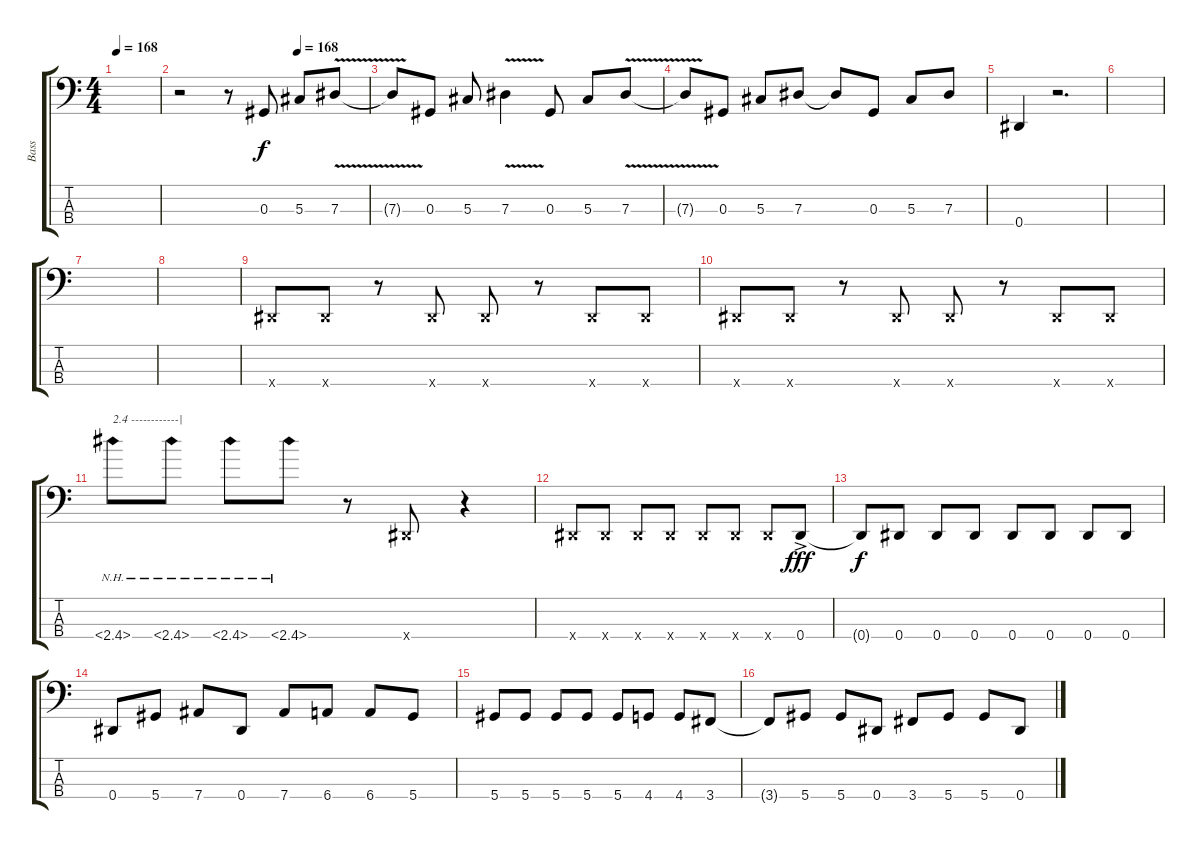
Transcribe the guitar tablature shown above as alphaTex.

\track ("Bass" "Bass") {instrument electricbasspick}
\staff {score tabs}
\tuning (Gb2 Db2 Ab1 Eb1) {hide}
\ts (4 4)
\tempo 168
\clef f4
\ks c
|
\tempo (168 0.625)
r.2 r.8 0.3.8 5.3.8 7.3{v}.8 |
7.3{t}.8 0.3.8 5.3.8 7.3{v}.4 0.3.8 5.3.8 7.3{v}.8 |
7.3{t}.8 0.3.8 5.3.8 7.3.8 7.3{t}.8 0.3.8 5.3.8 7.3.8 |
0.4.4 r.2{d} |
|
|
|
0.4{x}.8 0.4{x}.8 r.8 0.4{x}.8 0.4{x}.8 r.8 0.4{x}.8 0.4{x}.8 |
0.4{x}.8 0.4{x}.8 r.8 0.4{x}.8 0.4{x}.8 r.8 0.4{x}.8 0.4{x}.8 |
2.4{nh}.8{txt "2.4 ------------|"} 2.4{nh}.8 2.4{nh}.8 2.4{nh}.8 r.8 0.4{x}.8 r.4 |
0.4{x}.8 0.4{x}.8 0.4{x}.8 0.4{x}.8 0.4{x}.8 0.4{x}.8 0.4{x}.8 0.4{ac}.8{dy fff} |
0.4{t}.8{dy f} 0.4.8 0.4.8 0.4.8 0.4.8 0.4.8 0.4.8 0.4.8 |
0.4.8 5.4.8 7.4.8 0.4.8 7.4.8 6.4.8 6.4.8 5.4.8 |
5.4.8 5.4.8 5.4.8 5.4.8 5.4.8 4.4.8 4.4.8 3.4.8 |
3.4{t}.8 5.4.8 5.4.8 0.4.8 3.4.8 5.4.8 5.4.8 0.4.8
